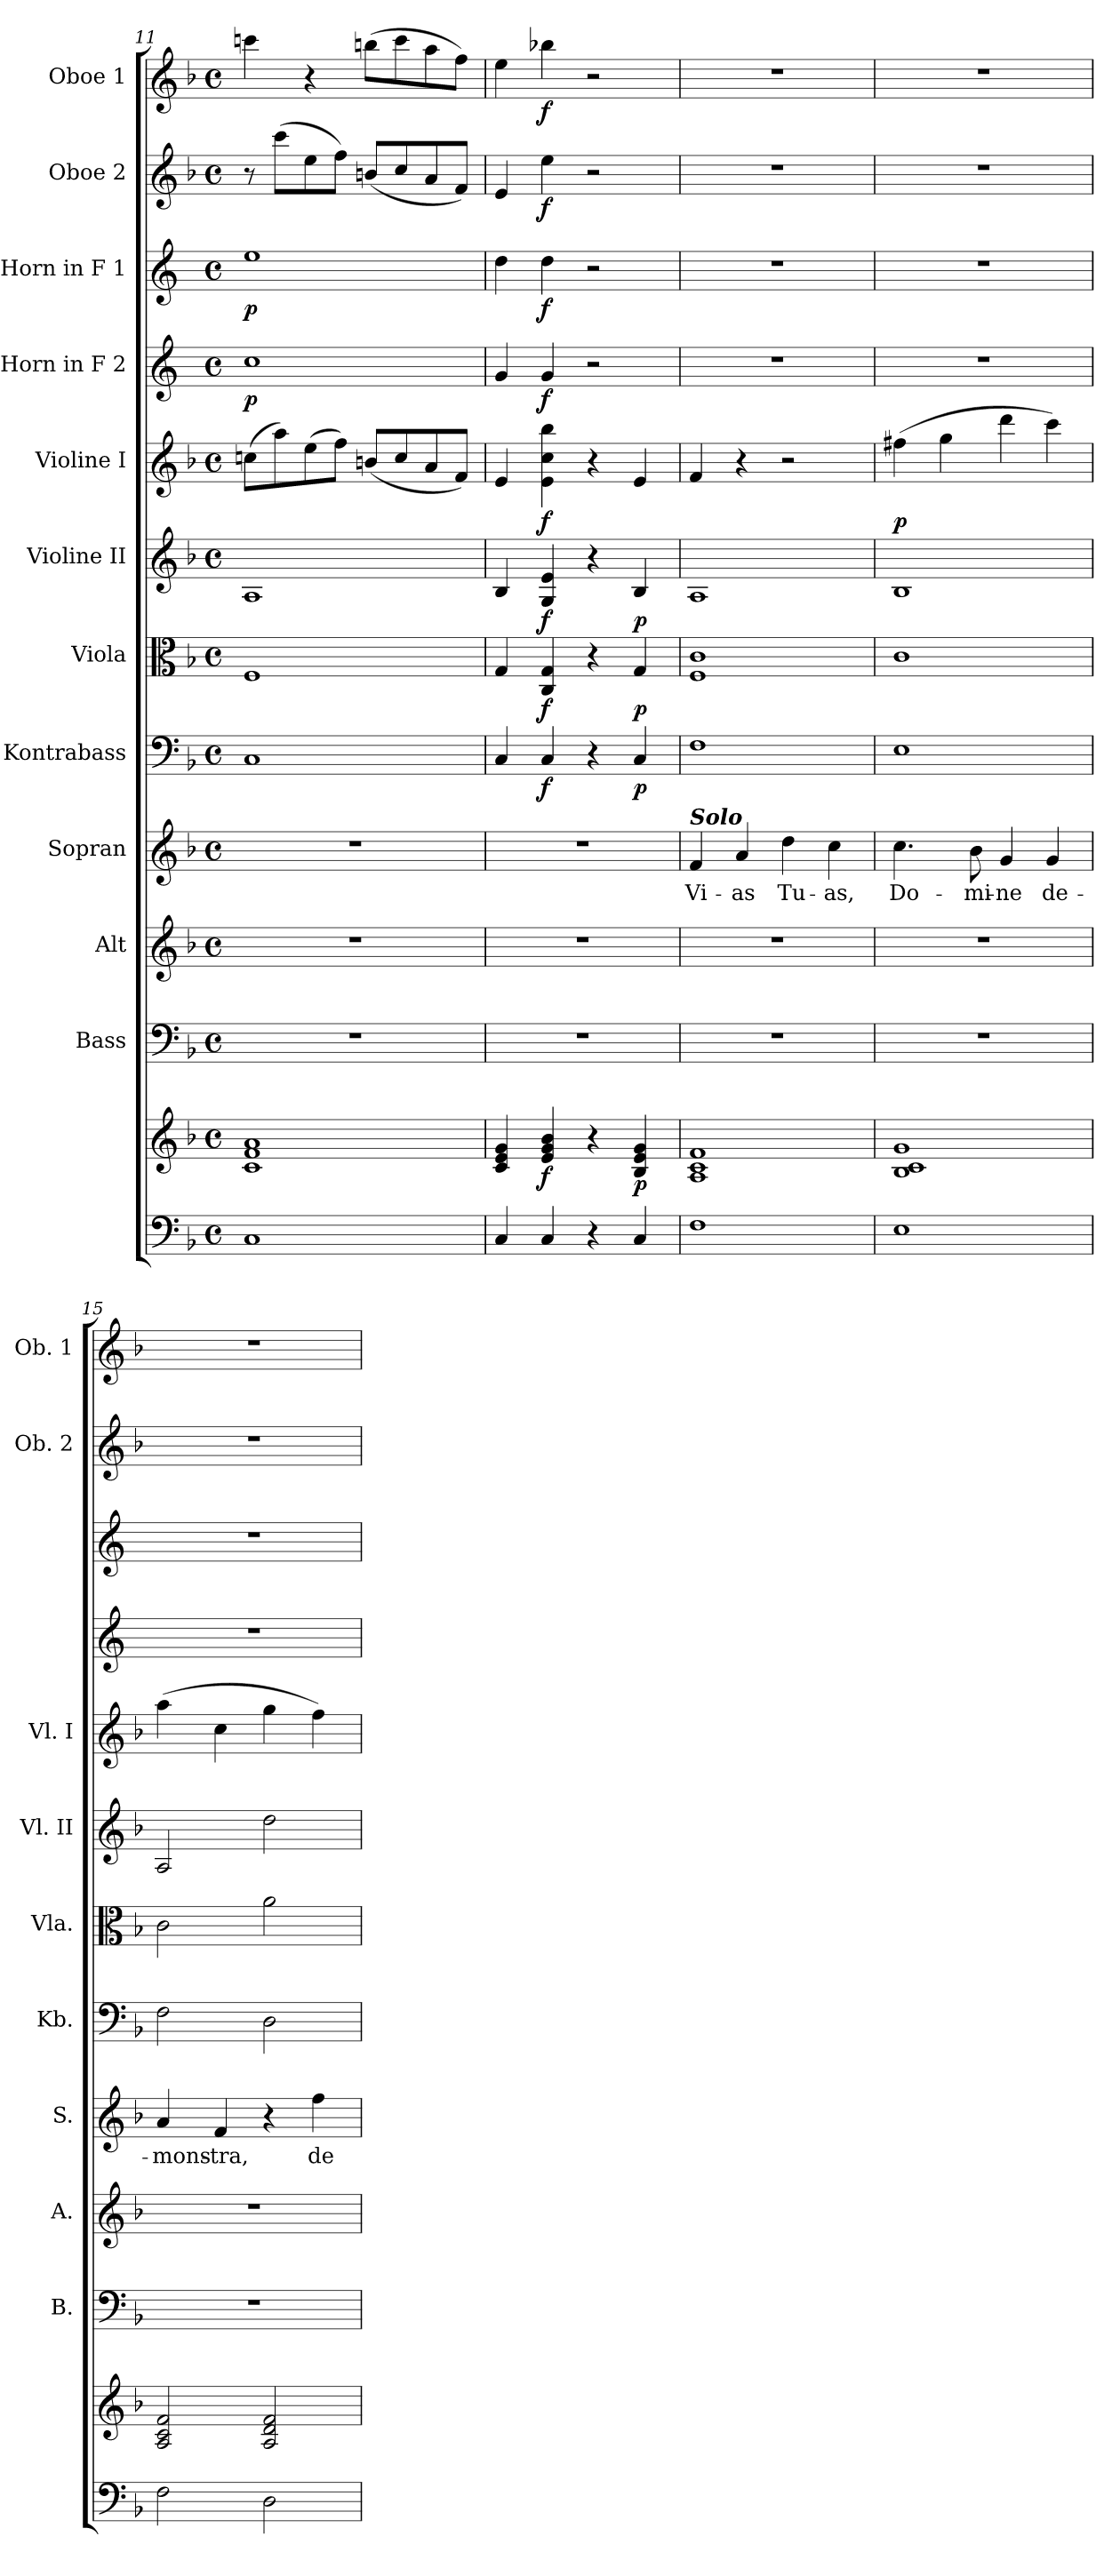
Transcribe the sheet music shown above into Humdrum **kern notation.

**kern	**kern	**dynam	**kern	**kern	**kern	**text	**kern	**dynam	**kern	**dynam	**kern	**dynam	**kern	**dynam	**kern	**dynam	**kern	**dynam	**kern	**dynam	**kern	**dynam
*part12	*part12	*part12	*part11	*part10	*part9	*part9	*part8	*part8	*part7	*part7	*part6	*part6	*part5	*part5	*part4	*part4	*part3	*part3	*part2	*part2	*part1	*part1
*staff13	*staff12	*staff12/13	*staff11	*staff10	*staff9	*staff9	*staff8	*staff8	*staff7	*staff7	*staff6	*staff6	*staff5	*staff5	*staff4	*staff4	*staff3	*staff3	*staff2	*staff2	*staff1	*staff1
*	*	*	*I"Bass	*I"Alt	*I"Sopran	*	*I"Kontrabass	*	*I"Viola	*	*I"Violine II	*	*I"Violine I	*	*I"Horn in F 2	*	*I"Horn in F 1	*	*I"Oboe 2	*	*I"Oboe 1	*
*	*	*	*I'B.	*I'A.	*I'S.	*	*I'Kb.	*	*I'Vla.	*	*I'Vl. II	*	*I'Vl. I	*	*	*	*	*	*I'Ob. 2	*	*I'Ob. 1	*
*clefF4	*clefG2	*	*clefF4	*clefG2	*clefG2	*	*clefF4	*	*clefC3	*	*clefG2	*	*clefG2	*	*clefG2	*	*clefG2	*	*clefG2	*	*clefG2	*
*	*	*	*	*	*	*	*ITrd7c12	*	*	*	*	*	*	*	*ITrd4c7	*	*ITrd4c7	*	*	*	*	*
*k[b-]	*k[b-]	*	*k[b-]	*k[b-]	*k[b-]	*	*k[b-]	*	*k[b-]	*	*k[b-]	*	*k[b-]	*	*k[b-]	*	*k[b-]	*	*k[b-]	*	*k[b-]	*
*F:	*F:	*	*F:	*F:	*F:	*	*F:	*	*F:	*	*F:	*	*F:	*	*F:	*	*F:	*	*F:	*	*F:	*
*M4/4	*M4/4	*	*M4/4	*M4/4	*M4/4	*	*M4/4	*	*M4/4	*	*M4/4	*	*M4/4	*	*M4/4	*	*M4/4	*	*M4/4	*	*M4/4	*
*met(c)	*met(c)	*	*met(c)	*met(c)	*met(c)	*	*met(c)	*	*met(c)	*	*met(c)	*	*met(c)	*	*met(c)	*	*met(c)	*	*met(c)	*	*met(c)	*
=11	=11	=11	=11	=11	=11	=11	=11	=11	=11	=11	=11	=11	=11	=11	=11	=11	=11	=11	=11	=11	=11	=11
!	!	!	!	!	!	!	!	!	!	!	!	!	!	!	!	!LO:DY:b	!	!LO:DY:b	!	!	!	!
1C	1c 1f 1a	.	1r	1r	1r	.	1CC	.	1F	.	1A	.	(>8ccn\L	.	1f	p	1a	p	8r	.	4cccn\	.
.	.	.	.	.	.	.	.	.	.	.	.	.	8aa\)	.	.	.	.	.	(>8ccc\L	.	.	.
.	.	.	.	.	.	.	.	.	.	.	.	.	(>8ee\	.	.	.	.	.	8ee\	.	4r	.
.	.	.	.	.	.	.	.	.	.	.	.	.	8ff\J)	.	.	.	.	.	8ff\J)	.	.	.
.	.	.	.	.	.	.	.	.	.	.	.	.	(<8bn/L	.	.	.	.	.	(<8bn/L	.	(>8bbn\L	.
.	.	.	.	.	.	.	.	.	.	.	.	.	8cc/	.	.	.	.	.	8cc/	.	8ccc\	.
.	.	.	.	.	.	.	.	.	.	.	.	.	8a/	.	.	.	.	.	8a/	.	8aa\	.
.	.	.	.	.	.	.	.	.	.	.	.	.	8f/J)	.	.	.	.	.	8f/J)	.	8ff\J)	.
=12	=12	=12	=12	=12	=12	=12	=12	=12	=12	=12	=12	=12	=12	=12	=12	=12	=12	=12	=12	=12	=12	=12
4C/	4c/ 4e/ 4g/	.	1r	1r	1r	.	4CC/	.	4G/	.	4B-/	.	4e/	.	4c/	.	4g\	.	4e/	.	4ee\	.
!	!	!LO:DY:b	!	!	!	!	!	!LO:DY:b	!	!LO:DY:b	!	!LO:DY:b	!	!LO:DY:b	!	!LO:DY:b	!	!LO:DY:b	!	!LO:DY:b	!	!LO:DY:b
4C/	4e/ 4g/ 4b-/	f	.	.	.	.	4CC/	f	4C/ 4G/	f	4G/ 4e/	f	4e\ 4cc\ 4bb-\	f	4c/	f	4g\	f	4ee\	f	4bb-X\	f
4r	4r	.	.	.	.	.	4r	.	4r	.	4r	.	4r	.	2r	.	2r	.	2r	.	2r	.
!	!	!LO:DY:b	!	!	!	!	!	!LO:DY:b	!	!LO:DY:b	!	!LO:DY:b	!	!	!	!	!	!	!	!	!	!
4C/	4B-/ 4e/ 4g/	p	.	.	.	.	4CC/	p	4G/	p	4B-/	p	4e/	.	.	.	.	.	.	.	.	.
!!LO:PB:g=z
=13	=13	=13	=13	=13	=13	=13	=13	=13	=13	=13	=13	=13	=13	=13	=13	=13	=13	=13	=13	=13	=13	=13
!	!	!	!	!	!LO:TX:a:Bi:t=Solo	!	!	!	!	!	!	!	!	!	!	!	!	!	!	!	!	!
!	!	!	!	!	!	!LO:LY:b	!	!	!	!	!	!	!	!	!	!	!	!	!	!	!	!
1F	1A 1c 1f	.	1r	1r	4f/	Vi-	1FF	.	1F 1c	.	1A	.	4f/	.	1r	.	1r	.	1r	.	1r	.
!	!	!	!	!	!	!LO:LY:b	!	!	!	!	!	!	!	!	!	!	!	!	!	!	!	!
.	.	.	.	.	4a/	-as	.	.	.	.	.	.	4r	.	.	.	.	.	.	.	.	.
!	!	!	!	!	!	!LO:LY:b	!	!	!	!	!	!	!	!	!	!	!	!	!	!	!	!
.	.	.	.	.	4dd\	Tu-	.	.	.	.	.	.	2r	.	.	.	.	.	.	.	.	.
!	!	!	!	!	!	!LO:LY:b	!	!	!	!	!	!	!	!	!	!	!	!	!	!	!	!
.	.	.	.	.	4cc\	-as,	.	.	.	.	.	.	.	.	.	.	.	.	.	.	.	.
=14	=14	=14	=14	=14	=14	=14	=14	=14	=14	=14	=14	=14	=14	=14	=14	=14	=14	=14	=14	=14	=14	=14
!	!	!	!	!	!	!LO:LY:b	!	!	!	!	!	!	!	!LO:DY:b	!	!	!	!	!	!	!	!
1E	1B- 1c 1g	.	1r	1r	4.cc\	Do-	1EE	.	1c	.	1B-	.	(>4ff#X\	p	1r	.	1r	.	1r	.	1r	.
.	.	.	.	.	.	.	.	.	.	.	.	.	4gg\	.	.	.	.	.	.	.	.	.
!	!	!	!	!	!	!LO:LY:b	!	!	!	!	!	!	!	!	!	!	!	!	!	!	!	!
.	.	.	.	.	8b-\	-mi-	.	.	.	.	.	.	.	.	.	.	.	.	.	.	.	.
!	!	!	!	!	!	!LO:LY:b	!	!	!	!	!	!	!	!	!	!	!	!	!	!	!	!
.	.	.	.	.	4g/	-ne	.	.	.	.	.	.	4ddd\	.	.	.	.	.	.	.	.	.
!	!	!	!	!	!	!LO:LY:b	!	!	!	!	!	!	!	!	!	!	!	!	!	!	!	!
.	.	.	.	.	4g/	de-	.	.	.	.	.	.	4ccc\)	.	.	.	.	.	.	.	.	.
!!LO:PB:g=z
=15	=15	=15	=15	=15	=15	=15	=15	=15	=15	=15	=15	=15	=15	=15	=15	=15	=15	=15	=15	=15	=15	=15
!	!	!	!	!	!	!LO:LY:b	!	!	!	!	!	!	!	!	!	!	!	!	!	!	!	!
2F\	2A/ 2c/ 2f/	.	1r	1r	4a/	-mons-	2FF\	.	2c\	.	2A/	.	(>4aa\	.	1r	.	1r	.	1r	.	1r	.
!	!	!	!	!	!	!LO:LY:b	!	!	!	!	!	!	!	!	!	!	!	!	!	!	!	!
.	.	.	.	.	4f/	-tra,	.	.	.	.	.	.	4cc\	.	.	.	.	.	.	.	.	.
2D\	2A/ 2d/ 2f/	.	.	.	4r	.	2DD\	.	2a\	.	2dd\	.	4gg\	.	.	.	.	.	.	.	.	.
!	!	!	!	!	!	!LO:LY:b	!	!	!	!	!	!	!	!	!	!	!	!	!	!	!	!
.	.	.	.	.	4ff\	de-	.	.	.	.	.	.	4ff\)	.	.	.	.	.	.	.	.	.
=	=	=	=	=	=	=	=	=	=	=	=	=	=	=	=	=	=	=	=	=	=	=
*-	*-	*-	*-	*-	*-	*-	*-	*-	*-	*-	*-	*-	*-	*-	*-	*-	*-	*-	*-	*-	*-	*-
